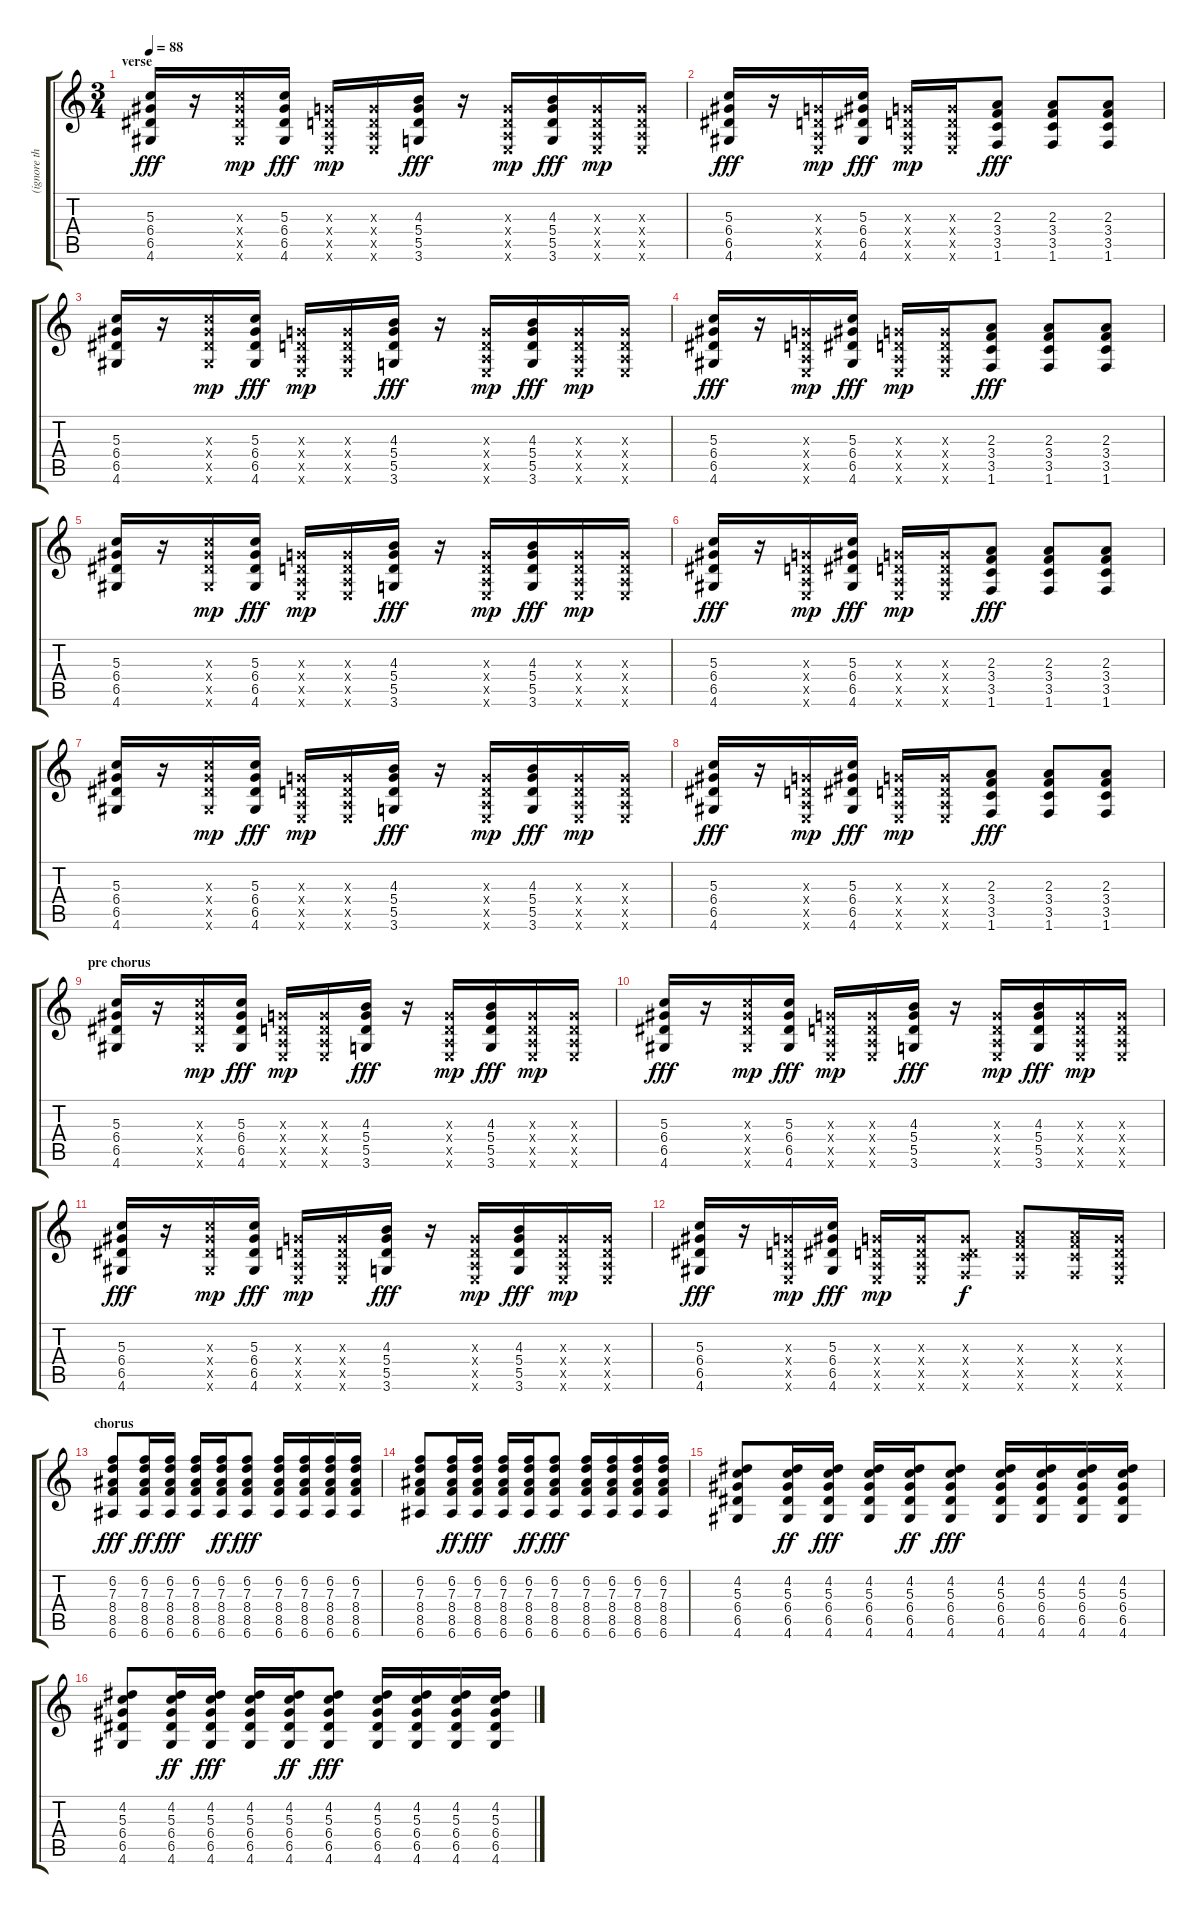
\track ("(ignore this)" "(ignore th") {instrument electricguitarjazz}
\staff {score tabs}
\tuning (E4 B3 G3 D3 A2 E2) {hide}
\ts (3 4)
\section ("" "verse")
\tempo 88
\clef g2
\ks c
(5.3 6.4 6.5 4.6).16{dy fff} r.16 (5.3{x} 6.4{x} 6.5{x} 4.6{x}).16{dy mp} (5.3 6.4 6.5 4.6).16{dy fff} (0.3{x} 0.4{x} 0.5{x} 0.6{x}).16{dy mp} (0.3{x} 0.4{x} 0.5{x} 0.6{x}).16 (4.3 5.4 5.5 3.6).16{dy fff} r.16 (0.3{x} 0.4{x} 0.5{x} 0.6{x}).16{dy mp} (4.3 5.4 5.5 3.6).16{dy fff} (0.3{x} 0.4{x} 0.5{x} 0.6{x}).16{dy mp} (0.3{x} 0.4{x} 0.5{x} 0.6{x}).16 |
(5.3 6.4 6.5 4.6).16{dy fff} r.16 (0.3{x} 0.4{x} 0.5{x} 0.6{x}).16{dy mp} (5.3 6.4 6.5 4.6).16{dy fff} (0.3{x} 0.4{x} 0.5{x} 0.6{x}).16{dy mp} (0.3{x} 0.4{x} 0.5{x} 0.6{x}).16 (2.3 3.4 3.5 1.6).8{dy fff} (2.3 3.4 3.5 1.6).8 (2.3 3.4 3.5 1.6).8 |
(5.3 6.4 6.5 4.6).16 r.16 (5.3{x} 6.4{x} 6.5{x} 4.6{x}).16{dy mp} (5.3 6.4 6.5 4.6).16{dy fff} (0.3{x} 0.4{x} 0.5{x} 0.6{x}).16{dy mp} (0.3{x} 0.4{x} 0.5{x} 0.6{x}).16 (4.3 5.4 5.5 3.6).16{dy fff} r.16 (0.3{x} 0.4{x} 0.5{x} 0.6{x}).16{dy mp} (4.3 5.4 5.5 3.6).16{dy fff} (0.3{x} 0.4{x} 0.5{x} 0.6{x}).16{dy mp} (0.3{x} 0.4{x} 0.5{x} 0.6{x}).16 |
(5.3 6.4 6.5 4.6).16{dy fff} r.16 (0.3{x} 0.4{x} 0.5{x} 0.6{x}).16{dy mp} (5.3 6.4 6.5 4.6).16{dy fff} (0.3{x} 0.4{x} 0.5{x} 0.6{x}).16{dy mp} (0.3{x} 0.4{x} 0.5{x} 0.6{x}).16 (2.3 3.4 3.5 1.6).8{dy fff} (2.3 3.4 3.5 1.6).8 (2.3 3.4 3.5 1.6).8 |
(5.3 6.4 6.5 4.6).16 r.16 (5.3{x} 6.4{x} 6.5{x} 4.6{x}).16{dy mp} (5.3 6.4 6.5 4.6).16{dy fff} (0.3{x} 0.4{x} 0.5{x} 0.6{x}).16{dy mp} (0.3{x} 0.4{x} 0.5{x} 0.6{x}).16 (4.3 5.4 5.5 3.6).16{dy fff} r.16 (0.3{x} 0.4{x} 0.5{x} 0.6{x}).16{dy mp} (4.3 5.4 5.5 3.6).16{dy fff} (0.3{x} 0.4{x} 0.5{x} 0.6{x}).16{dy mp} (0.3{x} 0.4{x} 0.5{x} 0.6{x}).16 |
(5.3 6.4 6.5 4.6).16{dy fff} r.16 (0.3{x} 0.4{x} 0.5{x} 0.6{x}).16{dy mp} (5.3 6.4 6.5 4.6).16{dy fff} (0.3{x} 0.4{x} 0.5{x} 0.6{x}).16{dy mp} (0.3{x} 0.4{x} 0.5{x} 0.6{x}).16 (2.3 3.4 3.5 1.6).8{dy fff} (2.3 3.4 3.5 1.6).8 (2.3 3.4 3.5 1.6).8 |
(5.3 6.4 6.5 4.6).16 r.16 (5.3{x} 6.4{x} 6.5{x} 4.6{x}).16{dy mp} (5.3 6.4 6.5 4.6).16{dy fff} (0.3{x} 0.4{x} 0.5{x} 0.6{x}).16{dy mp} (0.3{x} 0.4{x} 0.5{x} 0.6{x}).16 (4.3 5.4 5.5 3.6).16{dy fff} r.16 (0.3{x} 0.4{x} 0.5{x} 0.6{x}).16{dy mp} (4.3 5.4 5.5 3.6).16{dy fff} (0.3{x} 0.4{x} 0.5{x} 0.6{x}).16{dy mp} (0.3{x} 0.4{x} 0.5{x} 0.6{x}).16 |
(5.3 6.4 6.5 4.6).16{dy fff} r.16 (0.3{x} 0.4{x} 0.5{x} 0.6{x}).16{dy mp} (5.3 6.4 6.5 4.6).16{dy fff} (0.3{x} 0.4{x} 0.5{x} 0.6{x}).16{dy mp} (0.3{x} 0.4{x} 0.5{x} 0.6{x}).16 (2.3 3.4 3.5 1.6).8{dy fff} (2.3 3.4 3.5 1.6).8 (2.3 3.4 3.5 1.6).8 |
\section ("" "pre chorus")
(5.3 6.4 6.5 4.6).16 r.16 (5.3{x} 6.4{x} 6.5{x} 4.6{x}).16{dy mp} (5.3 6.4 6.5 4.6).16{dy fff} (0.3{x} 0.4{x} 0.5{x} 0.6{x}).16{dy mp} (0.3{x} 0.4{x} 0.5{x} 0.6{x}).16 (4.3 5.4 5.5 3.6).16{dy fff} r.16 (0.3{x} 0.4{x} 0.5{x} 0.6{x}).16{dy mp} (4.3 5.4 5.5 3.6).16{dy fff} (0.3{x} 0.4{x} 0.5{x} 0.6{x}).16{dy mp} (0.3{x} 0.4{x} 0.5{x} 0.6{x}).16 |
(5.3 6.4 6.5 4.6).16{dy fff} r.16 (5.3{x} 6.4{x} 6.5{x} 4.6{x}).16{dy mp} (5.3 6.4 6.5 4.6).16{dy fff} (0.3{x} 0.4{x} 0.5{x} 0.6{x}).16{dy mp} (0.3{x} 0.4{x} 0.5{x} 0.6{x}).16 (4.3 5.4 5.5 3.6).16{dy fff} r.16 (0.3{x} 0.4{x} 0.5{x} 0.6{x}).16{dy mp} (4.3 5.4 5.5 3.6).16{dy fff} (0.3{x} 0.4{x} 0.5{x} 0.6{x}).16{dy mp} (0.3{x} 0.4{x} 0.5{x} 0.6{x}).16 |
(5.3 6.4 6.5 4.6).16{dy fff} r.16 (5.3{x} 6.4{x} 6.5{x} 4.6{x}).16{dy mp} (5.3 6.4 6.5 4.6).16{dy fff} (0.3{x} 0.4{x} 0.5{x} 0.6{x}).16{dy mp} (0.3{x} 0.4{x} 0.5{x} 0.6{x}).16 (4.3 5.4 5.5 3.6).16{dy fff} r.16 (0.3{x} 0.4{x} 0.5{x} 0.6{x}).16{dy mp} (4.3 5.4 5.5 3.6).16{dy fff} (0.3{x} 0.4{x} 0.5{x} 0.6{x}).16{dy mp} (0.3{x} 0.4{x} 0.5{x} 0.6{x}).16 |
(5.3 6.4 6.5 4.6).16{dy fff} r.16 (0.3{x} 0.4{x} 0.5{x} 0.6{x}).16{dy mp} (5.3 6.4 6.5 4.6).16{dy fff} (0.3{x} 0.4{x} 0.5{x} 0.6{x}).16{dy mp} (0.3{x} 0.4{x} 0.5{x} 0.6{x}).16 (0.3{x} 0.4{x} 3.5{x} 1.6{x}).8{dy f} (2.3{x} 3.4{x} 3.5{x} 1.6{x}).8 (2.3{x} 3.4{x} 3.5{x} 1.6{x}).16 (0.3{x} 0.4{x} 0.5{x} 0.6{x}).16 |
\section ("" "chorus")
(6.2 7.3 8.4 8.5 6.6).8{dy fff} (6.2 7.3 8.4 8.5 6.6).16{dy ff} (6.2 7.3 8.4 8.5 6.6).16{dy fff} (6.2 7.3 8.4 8.5 6.6).16 (6.2 7.3 8.4 8.5 6.6).16{dy ff} (6.2 7.3 8.4 8.5 6.6).8{dy fff} (6.2 7.3 8.4 8.5 6.6).16 (6.2 7.3 8.4 8.5 6.6).16 (6.2 7.3 8.4 8.5 6.6).16 (6.2 7.3 8.4 8.5 6.6).16 |
(6.2 7.3 8.4 8.5 6.6).8 (6.2 7.3 8.4 8.5 6.6).16{dy ff} (6.2 7.3 8.4 8.5 6.6).16{dy fff} (6.2 7.3 8.4 8.5 6.6).16 (6.2 7.3 8.4 8.5 6.6).16{dy ff} (6.2 7.3 8.4 8.5 6.6).8{dy fff} (6.2 7.3 8.4 8.5 6.6).16 (6.2 7.3 8.4 8.5 6.6).16 (6.2 7.3 8.4 8.5 6.6).16 (6.2 7.3 8.4 8.5 6.6).16 |
(4.2 5.3 6.4 6.5 4.6).8 (4.2 5.3 6.4 6.5 4.6).16{dy ff} (4.2 5.3 6.4 6.5 4.6).16{dy fff} (4.2 5.3 6.4 6.5 4.6).16 (4.2 5.3 6.4 6.5 4.6).16{dy ff} (4.2 5.3 6.4 6.5 4.6).8{dy fff} (4.2 5.3 6.4 6.5 4.6).16 (4.2 5.3 6.4 6.5 4.6).16 (4.2 5.3 6.4 6.5 4.6).16 (4.2 5.3 6.4 6.5 4.6).16 |
(4.2 5.3 6.4 6.5 4.6).8 (4.2 5.3 6.4 6.5 4.6).16{dy ff} (4.2 5.3 6.4 6.5 4.6).16{dy fff} (4.2 5.3 6.4 6.5 4.6).16 (4.2 5.3 6.4 6.5 4.6).16{dy ff} (4.2 5.3 6.4 6.5 4.6).8{dy fff} (4.2 5.3 6.4 6.5 4.6).16 (4.2 5.3 6.4 6.5 4.6).16 (4.2 5.3 6.4 6.5 4.6).16 (4.2 5.3 6.4 6.5 4.6).16
